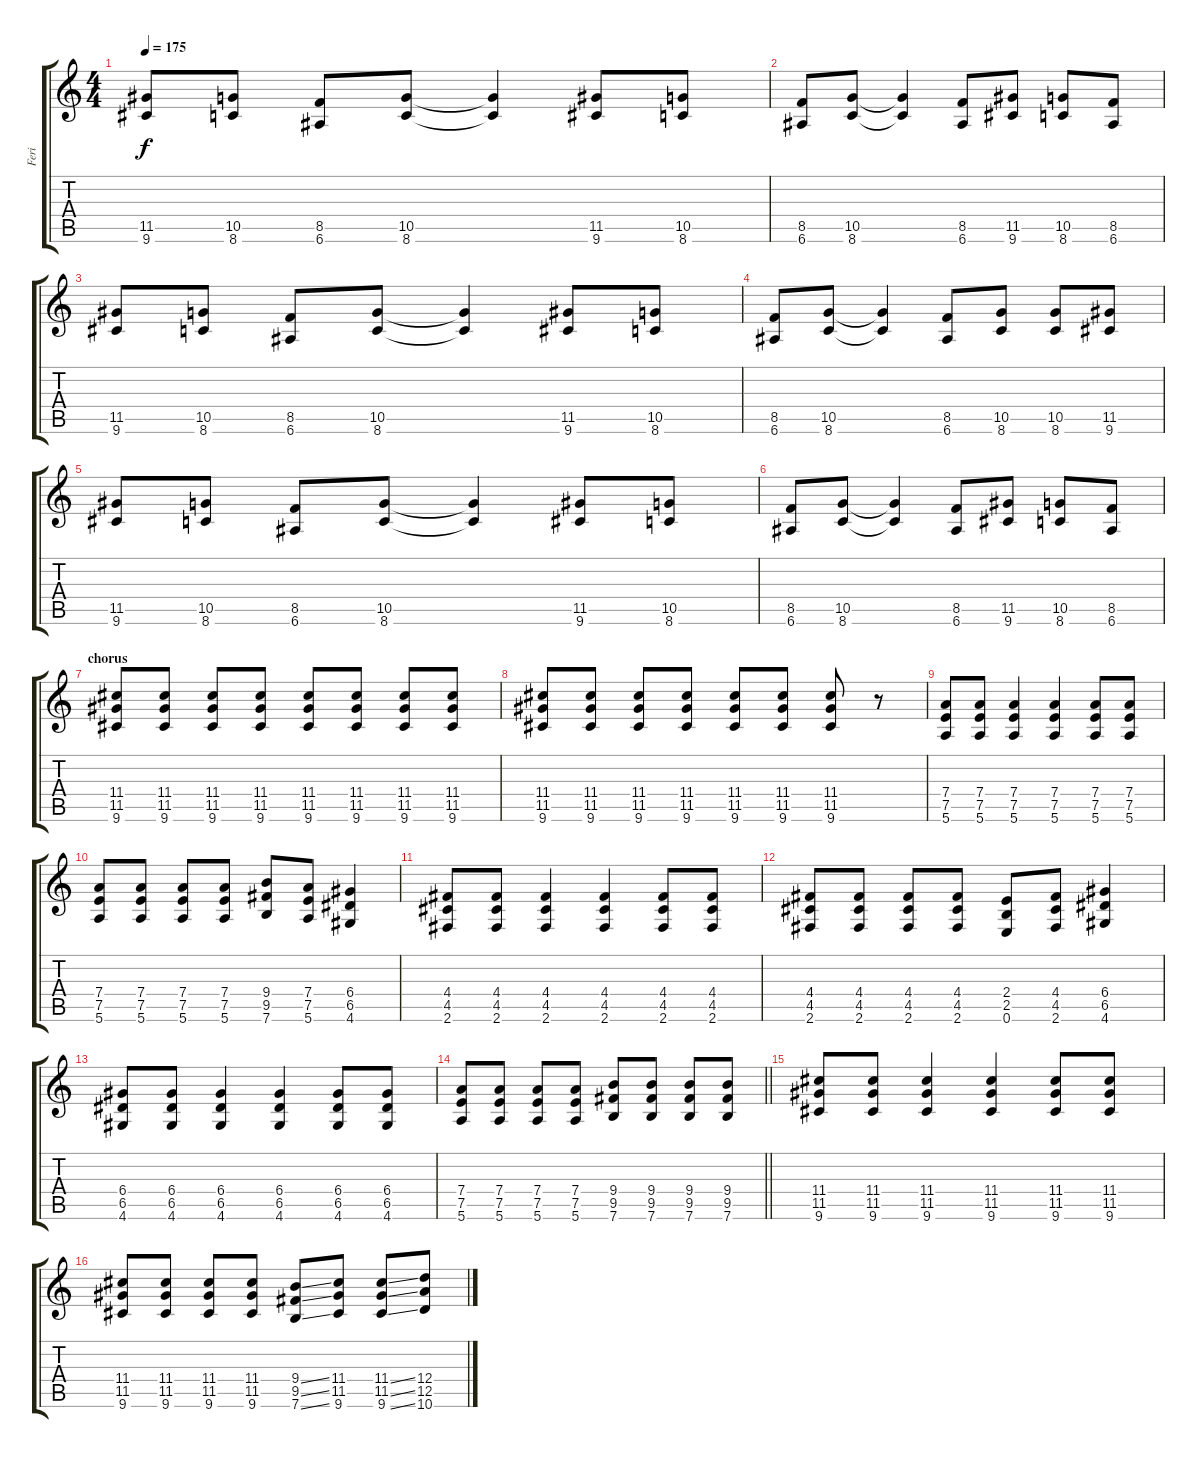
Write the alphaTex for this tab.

\track ("Feri" "Feri") {instrument distortionguitar}
\staff {score tabs}
\tuning (E4 B3 G3 D3 A2 E2) {hide}
\ts (4 4)
\tempo 175
\clef g2
\ks c
(11.5 9.6).8{dy f} (10.5 8.6).8 (8.5 6.6).8 (10.5 8.6).8 (10.5{t} 8.6{t}).4 (11.5 9.6).8 (10.5 8.6).8 |
(8.5 6.6).8 (10.5 8.6).8 (10.5{t} 8.6{t}).4 (8.5 6.6).8 (11.5 9.6).8 (10.5 8.6).8 (8.5 6.6).8 |
(11.5 9.6).8 (10.5 8.6).8 (8.5 6.6).8 (10.5 8.6).8 (10.5{t} 8.6{t}).4 (11.5 9.6).8 (10.5 8.6).8 |
(8.5 6.6).8 (10.5 8.6).8 (10.5{t} 8.6{t}).4 (8.5 6.6).8 (10.5 8.6).8 (10.5 8.6).8 (11.5 9.6).8 |
(11.5 9.6).8 (10.5 8.6).8 (8.5 6.6).8 (10.5 8.6).8 (10.5{t} 8.6{t}).4 (11.5 9.6).8 (10.5 8.6).8 |
(8.5 6.6).8 (10.5 8.6).8 (10.5{t} 8.6{t}).4 (8.5 6.6).8 (11.5 9.6).8 (10.5 8.6).8 (8.5 6.6).8 |
\section ("" "chorus")
(11.4 11.5 9.6).8 (11.4 11.5 9.6).8 (11.4 11.5 9.6).8 (11.4 11.5 9.6).8 (11.4 11.5 9.6).8 (11.4 11.5 9.6).8 (11.4 11.5 9.6).8 (11.4 11.5 9.6).8 |
(11.4 11.5 9.6).8 (11.4 11.5 9.6).8 (11.4 11.5 9.6).8 (11.4 11.5 9.6).8 (11.4 11.5 9.6).8 (11.4 11.5 9.6).8 (11.4 11.5 9.6).8 r.8 |
(7.4 7.5 5.6).8 (7.4 7.5 5.6).8 (7.4 7.5 5.6).4 (7.4 7.5 5.6).4 (7.4 7.5 5.6).8 (7.4 7.5 5.6).8 |
(7.4 7.5 5.6).8 (7.4 7.5 5.6).8 (7.4 7.5 5.6).8 (7.4 7.5 5.6).8 (9.4 9.5 7.6).8 (7.4 7.5 5.6).8 (6.4 6.5 4.6).4 |
(4.4 4.5 2.6).8 (4.4 4.5 2.6).8 (4.4 4.5 2.6).4 (4.4 4.5 2.6).4 (4.4 4.5 2.6).8 (4.4 4.5 2.6).8 |
(4.4 4.5 2.6).8 (4.4 4.5 2.6).8 (4.4 4.5 2.6).8 (4.4 4.5 2.6).8 (2.4 2.5 0.6).8 (4.4 4.5 2.6).8 (6.4 6.5 4.6).4 |
(6.4 6.5 4.6).8 (6.4 6.5 4.6).8 (6.4 6.5 4.6).4 (6.4 6.5 4.6).4 (6.4 6.5 4.6).8 (6.4 6.5 4.6).8 |
\barLineRight lightlight
(7.4 7.5 5.6).8 (7.4 7.5 5.6).8 (7.4 7.5 5.6).8 (7.4 7.5 5.6).8 (9.4 9.5 7.6).8 (9.4 9.5 7.6).8 (9.4 9.5 7.6).8 (9.4 9.5 7.6).8 |
(11.4 11.5 9.6).8 (11.4 11.5 9.6).8 (11.4 11.5 9.6).4 (11.4 11.5 9.6).4 (11.4 11.5 9.6).8 (11.4 11.5 9.6).8 |
(11.4 11.5 9.6).8 (11.4 11.5 9.6).8 (11.4 11.5 9.6).8 (11.4 11.5 9.6).8 (9.4{ss} 9.5{ss} 7.6{ss}).8 (11.4 11.5 9.6).8 (11.4{ss} 11.5{ss} 9.6{ss}).8 (12.4 12.5 10.6).8
